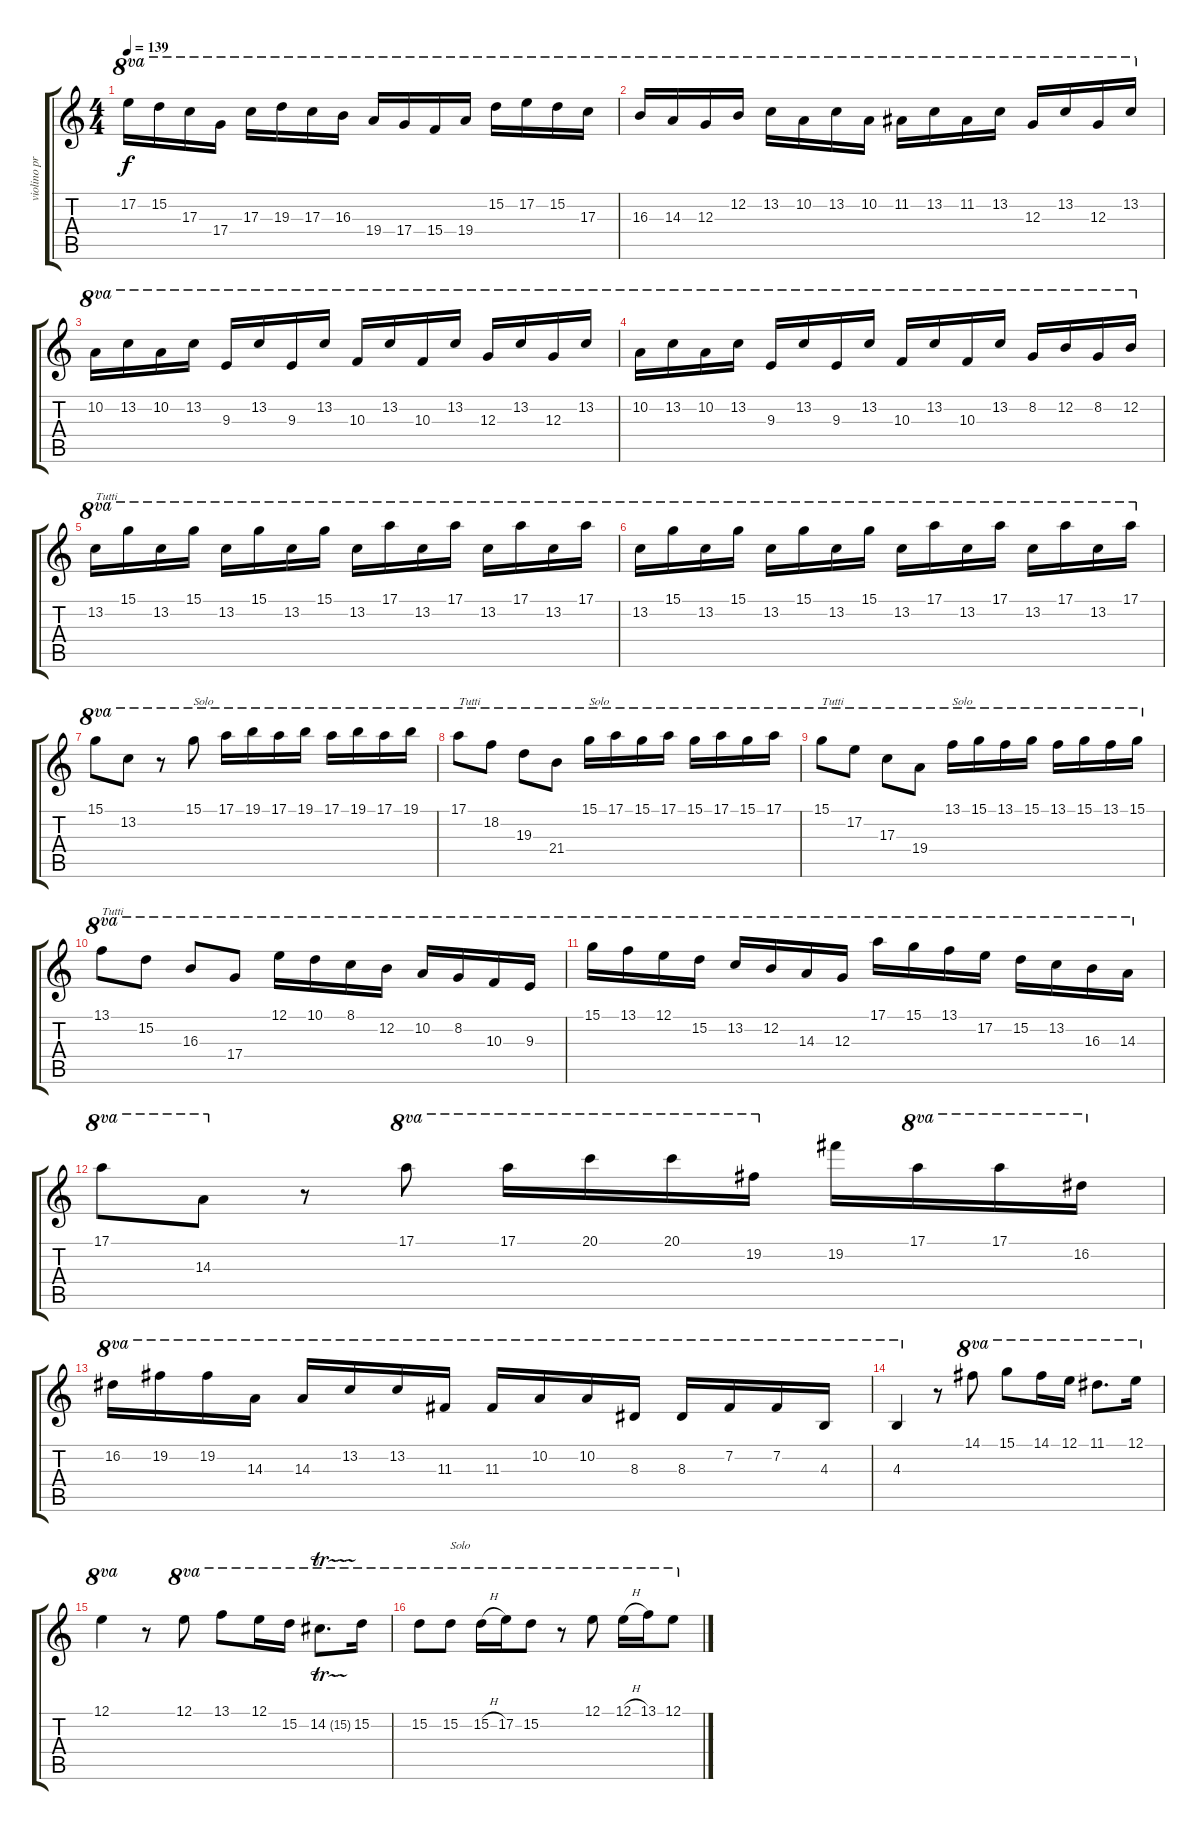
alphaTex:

\track ("violino principale" "violino pr") {instrument overdrivenguitar}
\staff {score tabs}
\tuning (E4 B3 G3 D3 A2 E2) {hide}
\ts (4 4)
\tempo 139
\clef g2
\ks aminor
17.2.16{ot 8va dy f} 15.2.16{ot 8va} 17.3.16{ot 8va} 17.4.16{ot 8va} 17.3.16{ot 8va} 19.3.16{ot 8va} 17.3.16{ot 8va} 16.3.16{ot 8va} 19.4.16{ot 8va} 17.4.16{ot 8va} 15.4.16{ot 8va} 19.4.16{ot 8va} 15.2.16{ot 8va} 17.2.16{ot 8va} 15.2.16{ot 8va} 17.3.16{ot 8va} |
16.3.16{ot 8va} 14.3.16{ot 8va} 12.3.16{ot 8va} 12.2.16{ot 8va} 13.2.16{ot 8va} 10.2.16{ot 8va} 13.2.16{ot 8va} 10.2.16{ot 8va} 11.2.16{ot 8va} 13.2.16{ot 8va} 11.2.16{ot 8va} 13.2.16{ot 8va} 12.3.16{ot 8va} 13.2.16{ot 8va} 12.3.16{ot 8va} 13.2.16{ot 8va} |
10.2.16{ot 8va} 13.2.16{ot 8va} 10.2.16{ot 8va} 13.2.16{ot 8va} 9.3.16{ot 8va} 13.2.16{ot 8va} 9.3.16{ot 8va} 13.2.16{ot 8va} 10.3.16{ot 8va} 13.2.16{ot 8va} 10.3.16{ot 8va} 13.2.16{ot 8va} 12.3.16{ot 8va} 13.2.16{ot 8va} 12.3.16{ot 8va} 13.2.16{ot 8va} |
10.2.16{ot 8va} 13.2.16{ot 8va} 10.2.16{ot 8va} 13.2.16{ot 8va} 9.3.16{ot 8va} 13.2.16{ot 8va} 9.3.16{ot 8va} 13.2.16{ot 8va} 10.3.16{ot 8va} 13.2.16{ot 8va} 10.3.16{ot 8va} 13.2.16{ot 8va} 8.2.16{ot 8va} 12.2.16{ot 8va} 8.2.16{ot 8va} 12.2.16{ot 8va} |
13.2.16{ot 8va txt "Tutti"} 15.1.16{ot 8va} 13.2.16{ot 8va} 15.1.16{ot 8va} 13.2.16{ot 8va} 15.1.16{ot 8va} 13.2.16{ot 8va} 15.1.16{ot 8va} 13.2.16{ot 8va} 17.1.16{ot 8va} 13.2.16{ot 8va} 17.1.16{ot 8va} 13.2.16{ot 8va} 17.1.16{ot 8va} 13.2.16{ot 8va} 17.1.16{ot 8va} |
13.2.16{ot 8va} 15.1.16{ot 8va} 13.2.16{ot 8va} 15.1.16{ot 8va} 13.2.16{ot 8va} 15.1.16{ot 8va} 13.2.16{ot 8va} 15.1.16{ot 8va} 13.2.16{ot 8va} 17.1.16{ot 8va} 13.2.16{ot 8va} 17.1.16{ot 8va} 13.2.16{ot 8va} 17.1.16{ot 8va} 13.2.16{ot 8va} 17.1.16{ot 8va} |
15.1.8{ot 8va} 13.2.8{ot 8va} r.8{ot 8va} 15.1.8{ot 8va txt "Solo"} 17.1.16{ot 8va} 19.1.16{ot 8va} 17.1.16{ot 8va} 19.1.16{ot 8va} 17.1.16{ot 8va} 19.1.16{ot 8va} 17.1.16{ot 8va} 19.1.16{ot 8va} |
17.1.8{ot 8va txt "Tutti"} 18.2.8{ot 8va} 19.3.8{ot 8va} 21.4.8{ot 8va} 15.1.16{ot 8va txt "Solo"} 17.1.16{ot 8va} 15.1.16{ot 8va} 17.1.16{ot 8va} 15.1.16{ot 8va} 17.1.16{ot 8va} 15.1.16{ot 8va} 17.1.16{ot 8va} |
15.1.8{ot 8va txt "Tutti"} 17.2.8{ot 8va} 17.3.8{ot 8va} 19.4.8{ot 8va} 13.1.16{ot 8va txt "Solo"} 15.1.16{ot 8va} 13.1.16{ot 8va} 15.1.16{ot 8va} 13.1.16{ot 8va} 15.1.16{ot 8va} 13.1.16{ot 8va} 15.1.16{ot 8va} |
13.1.8{ot 8va txt "Tutti"} 15.2.8{ot 8va} 16.3.8{ot 8va} 17.4.8{ot 8va} 12.1.16{ot 8va} 10.1.16{ot 8va} 8.1.16{ot 8va} 12.2.16{ot 8va} 10.2.16{ot 8va} 8.2.16{ot 8va} 10.3.16{ot 8va} 9.3.16{ot 8va} |
15.1.16{ot 8va} 13.1.16{ot 8va} 12.1.16{ot 8va} 15.2.16{ot 8va} 13.2.16{ot 8va} 12.2.16{ot 8va} 14.3.16{ot 8va} 12.3.16{ot 8va} 17.1.16{ot 8va} 15.1.16{ot 8va} 13.1.16{ot 8va} 17.2.16{ot 8va} 15.2.16{ot 8va} 13.2.16{ot 8va} 16.3.16{ot 8va} 14.3.16{ot 8va} |
17.1.8{ot 8va} 14.3.8{ot 8va} r.8 17.1.8{ot 8va} 17.1.16{ot 8va} 20.1.16{ot 8va} 20.1.16{ot 8va} 19.2.16{ot 8va} 19.2.16 17.1.16{ot 8va} 17.1.16{ot 8va} 16.2.16{ot 8va} |
16.2.16{ot 8va} 19.2.16{ot 8va} 19.2.16{ot 8va} 14.3.16{ot 8va} 14.3.16{ot 8va} 13.2.16{ot 8va} 13.2.16{ot 8va} 11.3.16{ot 8va} 11.3.16{ot 8va} 10.2.16{ot 8va} 10.2.16{ot 8va} 8.3.16{ot 8va} 8.3.16{ot 8va} 7.2.16{ot 8va} 7.2.16{ot 8va} 4.3.16{ot 8va} |
4.3.4{ot 8va} r.8 14.1.8{ot 8va} 15.1.8{ot 8va} 14.1.16{ot 8va} 12.1.16{ot 8va} 11.1.8{d ot 8va} 12.1.16{ot 8va} |
12.1.4{ot 8va} r.8 12.1.8{ot 8va} 13.1.8{ot 8va} 12.1.16{ot 8va} 15.2.16{ot 8va} 14.2{tr (15 64)}.8{d ot 8va} 15.2.16{ot 8va} |
15.2.8{ot 8va} 15.2.8{ot 8va txt "Solo"} 15.2{h}.16{ot 8va} 17.2.16{ot 8va} 15.2.8{ot 8va} r.8{ot 8va} 12.1.8{ot 8va} 12.1{h}.16{ot 8va} 13.1.16{ot 8va} 12.1.8{ot 8va}
